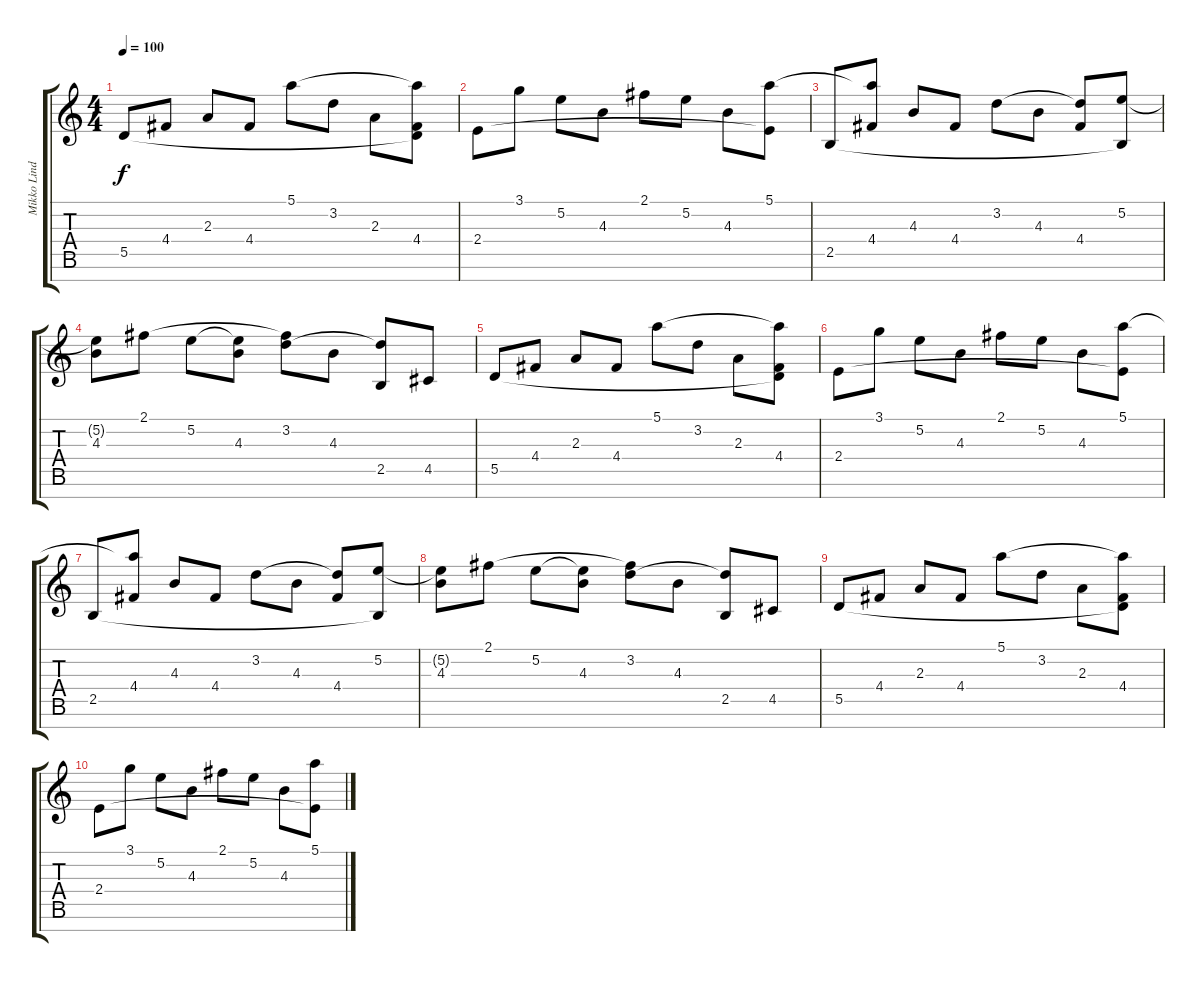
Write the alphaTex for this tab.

\track ("Mikko Lindström" "Mikko Lind") {instrument acousticguitarsteel}
\staff {score tabs}
\tuning (E4 B3 G3 D3 A2 E2 B1) {hide}
\ts (4 4)
\tempo 100
\clef g2
\ks c
5.5.8{dy f} 4.4.8 2.3.8 4.4.8 5.1.8 3.2.8 2.3.8 (5.1{t} 4.4 5.5{t}).8 |
2.4.8 3.1.8 5.2.8 4.3.8 2.1.8 5.2.8 4.3.8 (5.1 2.4{t}).8 |
2.5.8 (5.1{t} 4.4).8 4.3.8 4.4.8 3.2.8 4.3.8 (3.2{t} 4.4).8 (5.2 2.5{t}).8 |
(5.2{t} 4.3).8 2.1.8 5.2.8 (5.2{t} 4.3).8 (2.1{t} 3.2).8 4.3.8 (3.2{t} 2.5).8 4.5.8 |
5.5.8 4.4.8 2.3.8 4.4.8 5.1.8 3.2.8 2.3.8 (5.1{t} 4.4 5.5{t}).8 |
2.4.8 3.1.8 5.2.8 4.3.8 2.1.8 5.2.8 4.3.8 (5.1 2.4{t}).8 |
2.5.8 (5.1{t} 4.4).8 4.3.8 4.4.8 3.2.8 4.3.8 (3.2{t} 4.4).8 (5.2 2.5{t}).8 |
(5.2{t} 4.3).8 2.1.8 5.2.8 (5.2{t} 4.3).8 (2.1{t} 3.2).8 4.3.8 (3.2{t} 2.5).8 4.5.8 |
5.5.8 4.4.8 2.3.8 4.4.8 5.1.8 3.2.8 2.3.8 (5.1{t} 4.4 5.5{t}).8 |
2.4.8 3.1.8 5.2.8 4.3.8 2.1.8 5.2.8 4.3.8 (5.1 2.4{t}).8
